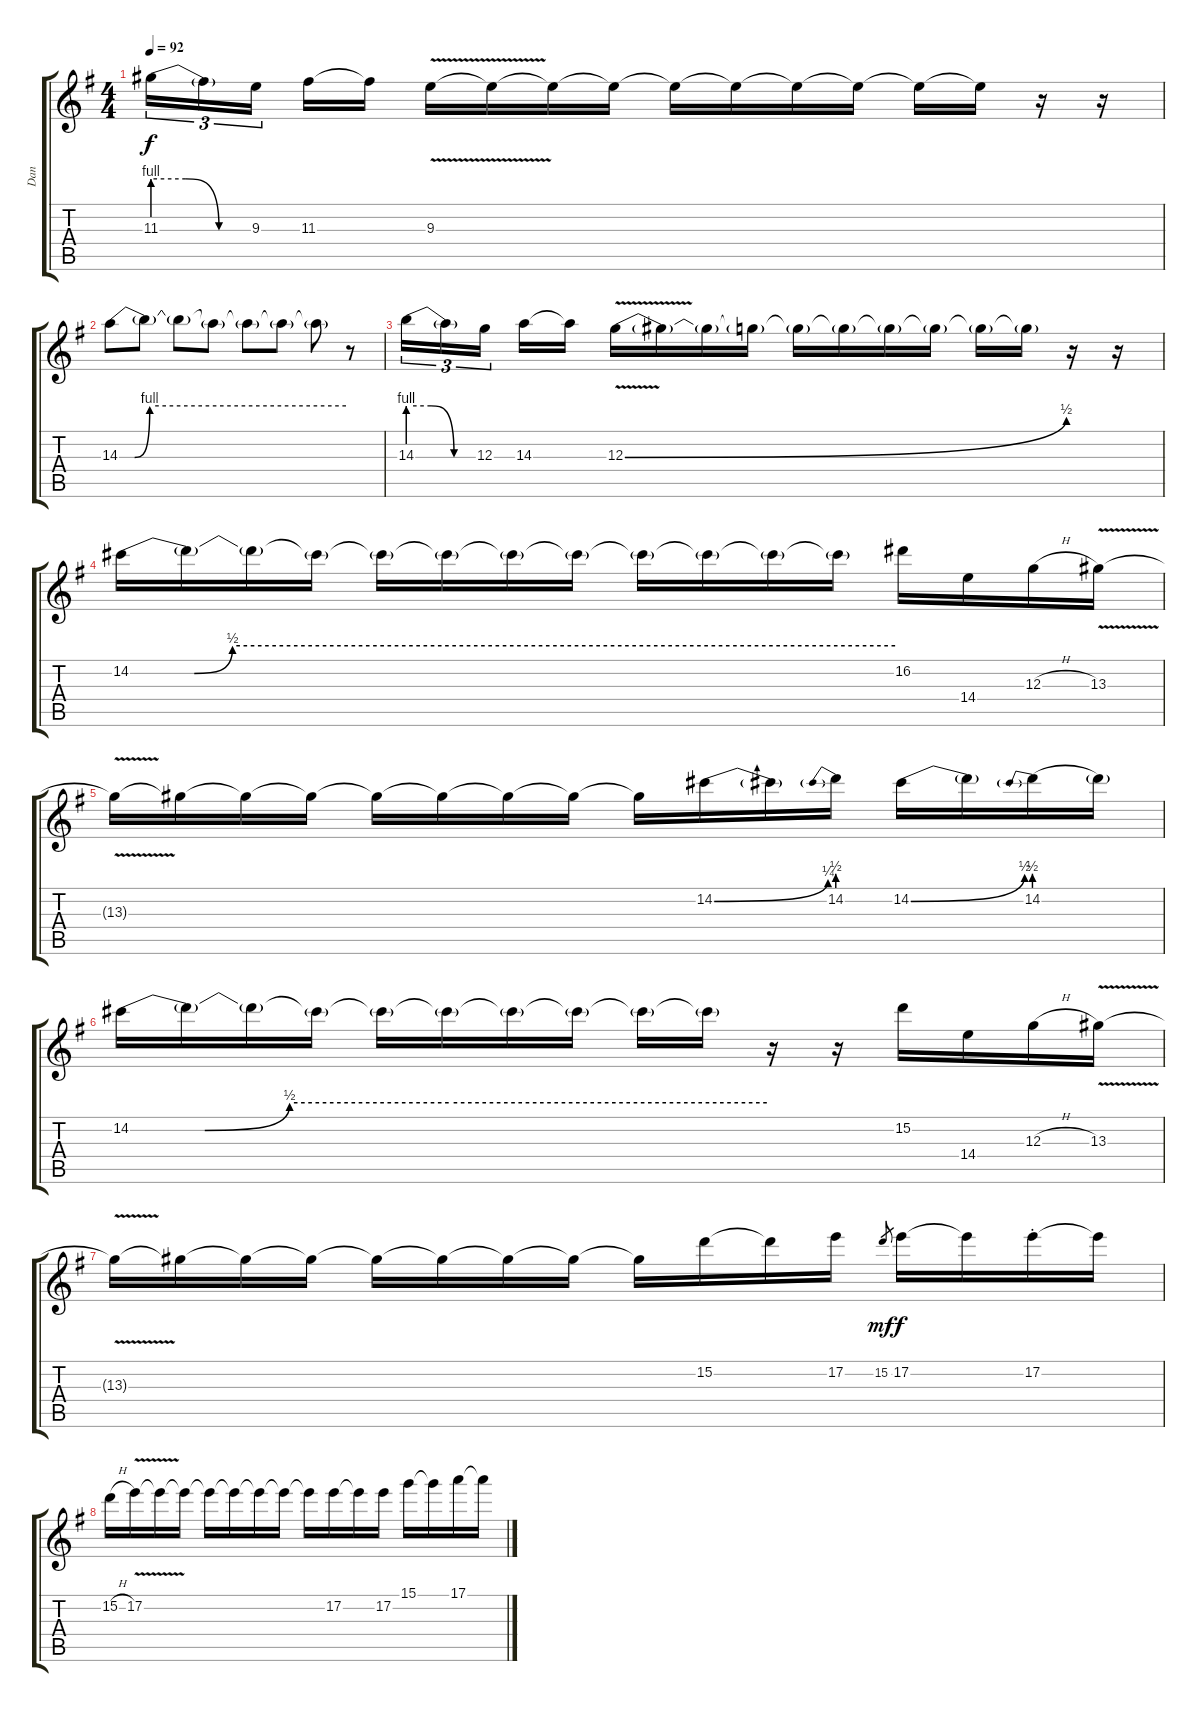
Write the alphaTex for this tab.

\track ("Dan" "Dan") {instrument overdrivenguitar}
\staff {score tabs}
\tuning (E4 B3 G3 D3 A2 E2) {hide}
\ts (4 4)
\tempo 92
\clef g2
\ks g
11.3{be (custom 0 4 20 4 40 0 60 0)}.16{tu (3 2) dy f} 11.3{t}.16{tu (3 2)} 9.3.16{tu (3 2) beam splitsecondary} 11.3.16 11.3{t}.16 9.3{v}.16 9.3{t}.16 9.3{t}.16 9.3{t}.16 9.3{t}.16 9.3{t}.16 9.3{t}.16 9.3{t}.16 9.3{t}.16 9.3{t}.16 r.16 r.16 |
14.3{be (custom 0 0 4 0 8 4 60 4)}.8 14.3{t}.8 14.3{t}.8 14.3{t}.8 14.3{t}.8 14.3{t}.8 14.3{t}.8 r.8 |
14.3{be (custom 0 4 20 4 40 0 60 0)}.16{tu (3 2)} 14.3{t}.16{tu (3 2)} 12.3.16{tu (3 2) beam splitsecondary} 14.3.16 14.3{t}.16 12.3{be (bend 0 0 60 2) v}.16 12.3{t}.16 12.3{t}.16 12.3{t}.16 12.3{t}.16 12.3{t}.16 12.3{t}.16 12.3{t}.16 12.3{t}.16 12.3{t}.16 r.16 r.16 |
14.2{be (custom 0 0 5 0 8 2 60 2)}.16 14.2{t}.16 14.2{t}.16 14.2{t}.16 14.2{t}.16 14.2{t}.16 14.2{t}.16 14.2{t}.16 14.2{t}.16 14.2{t}.16 14.2{t}.16 14.2{t}.16 16.2.16 14.4.16 12.3{h}.16 13.3{v}.16 |
13.3{t}.16 13.3{t}.16 13.3{t}.16 13.3{t}.16 13.3{t}.16 13.3{t}.16 13.3{t}.16 13.3{t}.16 13.3{t}.16 14.2{be (bend 0 0 60 1)}.16 14.2{t}.16 14.2{be (prebend 0 2 60 2)}.16 14.2{be (bend 0 0 60 2)}.16 14.2{t}.16 14.2{be (prebend 0 2 60 2)}.16 14.2{t}.16 |
14.2{be (custom 0 0 7 0 15 2 30 2 60 2)}.16 14.2{t}.16 14.2{t}.16 14.2{t}.16 14.2{t}.16 14.2{t}.16 14.2{t}.16 14.2{t}.16 14.2{t}.16 14.2{t}.16 r.16 r.16 15.2.16 14.4.16 12.3{h}.16 13.3{v}.16 |
13.3{t}.16 13.3{t}.16 13.3{t}.16 13.3{t}.16 13.3{t}.16 13.3{t}.16 13.3{t}.16 13.3{t}.16 13.3{t}.16 15.2.16 15.2{t}.16 17.2.16 15.2.8{gr dy mf} 17.2.16{dy f} 17.2{t}.16 17.2{st}.16 17.2{t}.16 |
15.2{h}.16 17.2{v}.16 17.2{t}.16 17.2{t}.16 17.2{t}.16 17.2{t}.16 17.2{t}.16 17.2{t}.16 17.2{t}.16 17.2.16 17.2{t}.16 17.2.16 15.1.16 15.1{t}.16 17.1.16 17.1{t}.16
